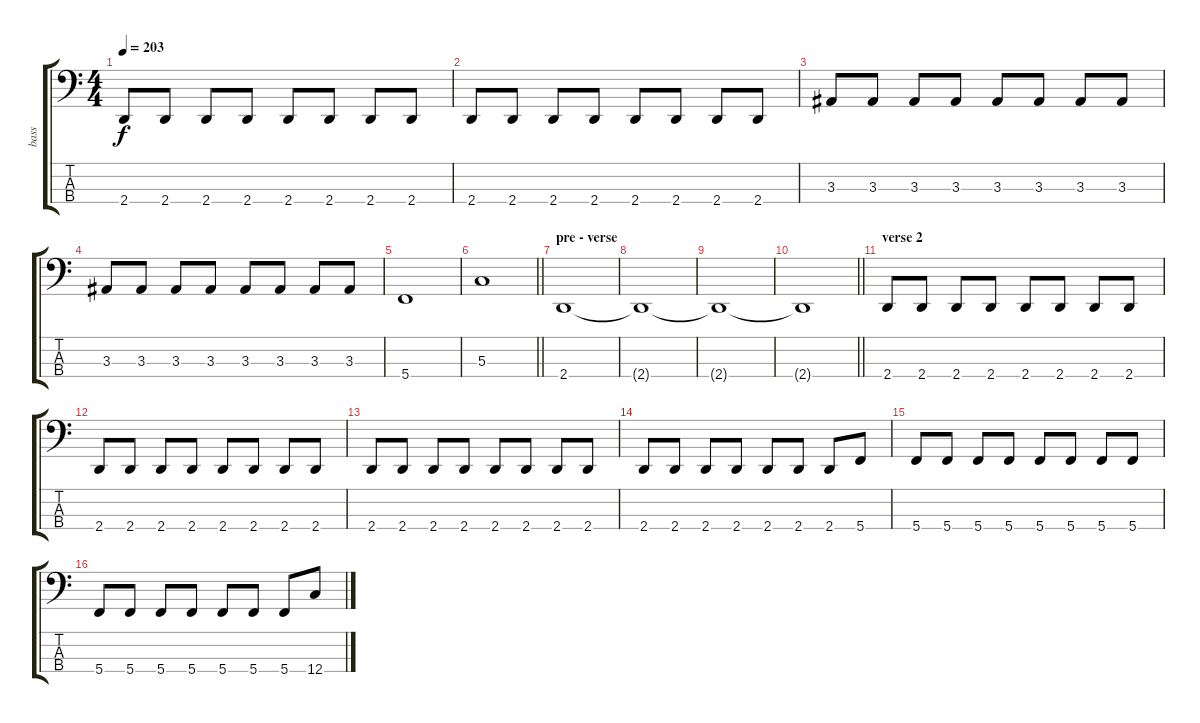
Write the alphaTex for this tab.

\track ("bass" "bass") {instrument electricbasspick}
\staff {score tabs}
\tuning (F2 C2 G1 C1) {hide}
\ts (4 4)
\tempo 203
\clef f4
\ks c
2.4.8{dy f} 2.4.8 2.4.8 2.4.8 2.4.8 2.4.8 2.4.8 2.4.8 |
2.4.8 2.4.8 2.4.8 2.4.8 2.4.8 2.4.8 2.4.8 2.4.8 |
3.3.8 3.3.8 3.3.8 3.3.8 3.3.8 3.3.8 3.3.8 3.3.8 |
3.3.8 3.3.8 3.3.8 3.3.8 3.3.8 3.3.8 3.3.8 3.3.8 |
5.4.1 |
\barLineRight lightlight
5.3.1 |
\section ("" "pre - verse")
2.4.1 |
2.4{t}.1 |
2.4{t}.1 |
\barLineRight lightlight
2.4{t}.1 |
\section ("" "verse 2")
2.4.8 2.4.8 2.4.8 2.4.8 2.4.8 2.4.8 2.4.8 2.4.8 |
2.4.8 2.4.8 2.4.8 2.4.8 2.4.8 2.4.8 2.4.8 2.4.8 |
2.4.8 2.4.8 2.4.8 2.4.8 2.4.8 2.4.8 2.4.8 2.4.8 |
2.4.8 2.4.8 2.4.8 2.4.8 2.4.8 2.4.8 2.4.8 5.4.8 |
5.4.8 5.4.8 5.4.8 5.4.8 5.4.8 5.4.8 5.4.8 5.4.8 |
5.4.8 5.4.8 5.4.8 5.4.8 5.4.8 5.4.8 5.4.8 12.4.8
